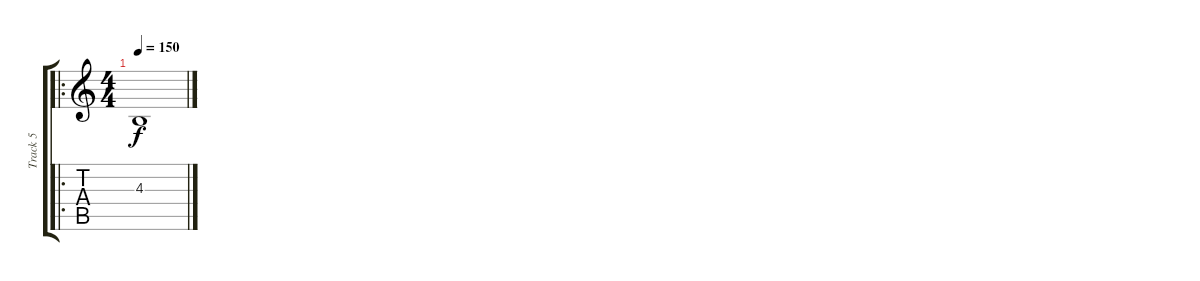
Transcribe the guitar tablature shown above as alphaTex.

\track ("Track 5" "Track 5") {instrument lead6voice}
\staff {score tabs}
\tuning (E4 B3 G3 D3 A2 E2) {hide}
\ro
\ts (4 4)
\tempo 150
\clef g2
\ks c
4.3.1{dy f}
